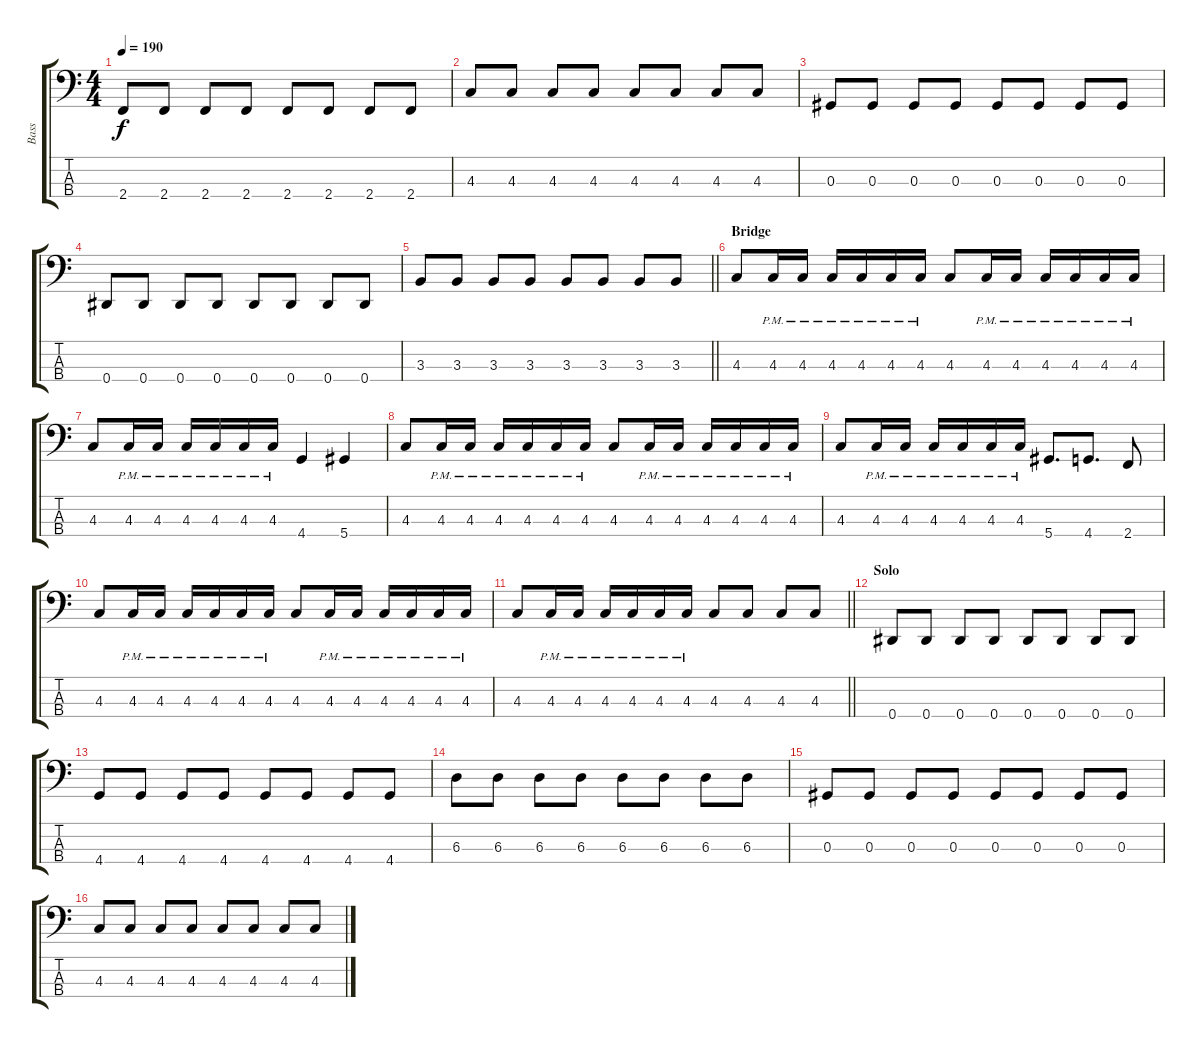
\track ("Bass" "Bass") {instrument electricbasspick}
\staff {score tabs}
\tuning (Gb2 Db2 Ab1 Eb1) {hide}
\ts (4 4)
\tempo 190
\clef f4
\ks c
2.4.8{dy f} 2.4.8 2.4.8 2.4.8 2.4.8 2.4.8 2.4.8 2.4.8 |
4.3.8 4.3.8 4.3.8 4.3.8 4.3.8 4.3.8 4.3.8 4.3.8 |
0.3.8 0.3.8 0.3.8 0.3.8 0.3.8 0.3.8 0.3.8 0.3.8 |
0.4.8 0.4.8 0.4.8 0.4.8 0.4.8 0.4.8 0.4.8 0.4.8 |
\barLineRight lightlight
3.3.8 3.3.8 3.3.8 3.3.8 3.3.8 3.3.8 3.3.8 3.3.8 |
\section ("" "Bridge")
4.3.8 4.3{pm}.16 4.3{pm}.16 4.3{pm}.16 4.3{pm}.16 4.3{pm}.16 4.3{pm}.16 4.3.8 4.3{pm}.16 4.3{pm}.16 4.3{pm}.16 4.3{pm}.16 4.3{pm}.16 4.3{pm}.16 |
4.3.8 4.3{pm}.16 4.3{pm}.16 4.3{pm}.16 4.3{pm}.16 4.3{pm}.16 4.3{pm}.16 4.4.4 5.4.4 |
4.3.8 4.3{pm}.16 4.3{pm}.16 4.3{pm}.16 4.3{pm}.16 4.3{pm}.16 4.3{pm}.16 4.3.8 4.3{pm}.16 4.3{pm}.16 4.3{pm}.16 4.3{pm}.16 4.3{pm}.16 4.3{pm}.16 |
4.3.8 4.3{pm}.16 4.3{pm}.16 4.3{pm}.16 4.3{pm}.16 4.3{pm}.16 4.3{pm}.16 5.4.8{d} 4.4.8{d} 2.4.8 |
4.3.8 4.3{pm}.16 4.3{pm}.16 4.3{pm}.16 4.3{pm}.16 4.3{pm}.16 4.3{pm}.16 4.3.8 4.3{pm}.16 4.3{pm}.16 4.3{pm}.16 4.3{pm}.16 4.3{pm}.16 4.3{pm}.16 |
\barLineRight lightlight
4.3.8 4.3{pm}.16 4.3{pm}.16 4.3{pm}.16 4.3{pm}.16 4.3{pm}.16 4.3{pm}.16 4.3.8 4.3.8 4.3.8 4.3.8 |
\section ("" "Solo")
0.4.8 0.4.8 0.4.8 0.4.8 0.4.8 0.4.8 0.4.8 0.4.8 |
4.4.8 4.4.8 4.4.8 4.4.8 4.4.8 4.4.8 4.4.8 4.4.8 |
6.3.8 6.3.8 6.3.8 6.3.8 6.3.8 6.3.8 6.3.8 6.3.8 |
0.3.8 0.3.8 0.3.8 0.3.8 0.3.8 0.3.8 0.3.8 0.3.8 |
4.3.8 4.3.8 4.3.8 4.3.8 4.3.8 4.3.8 4.3.8 4.3.8
